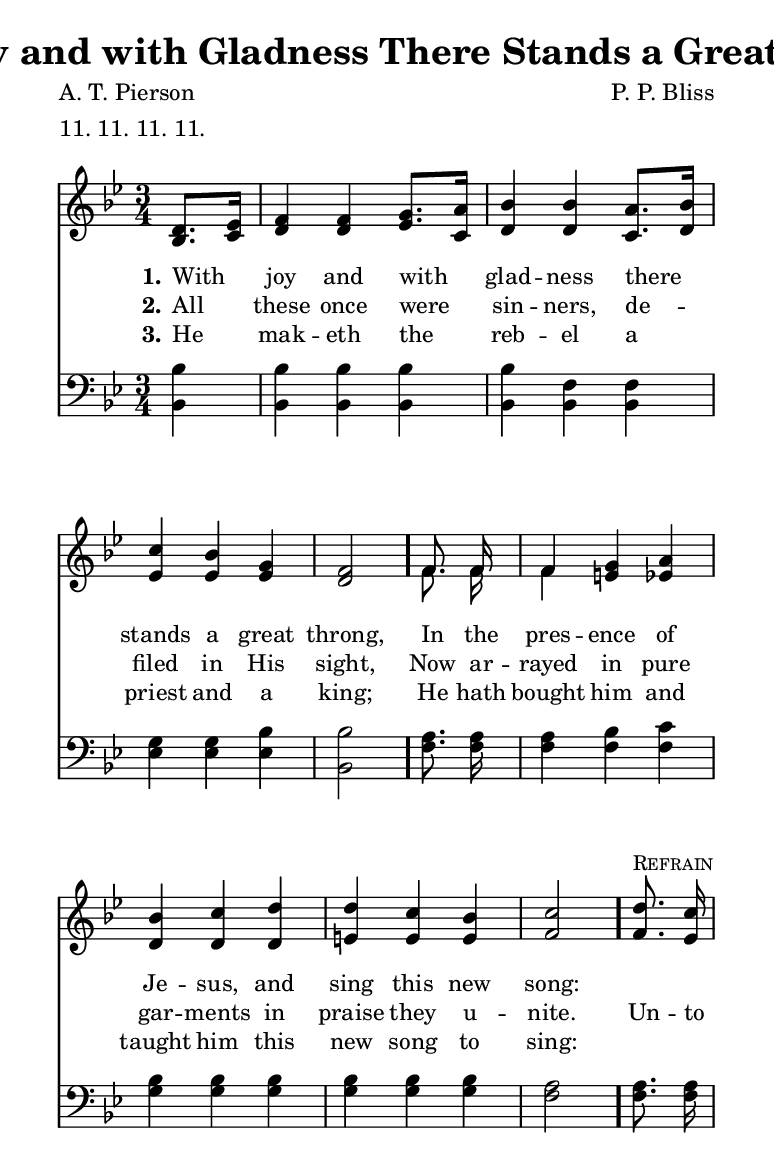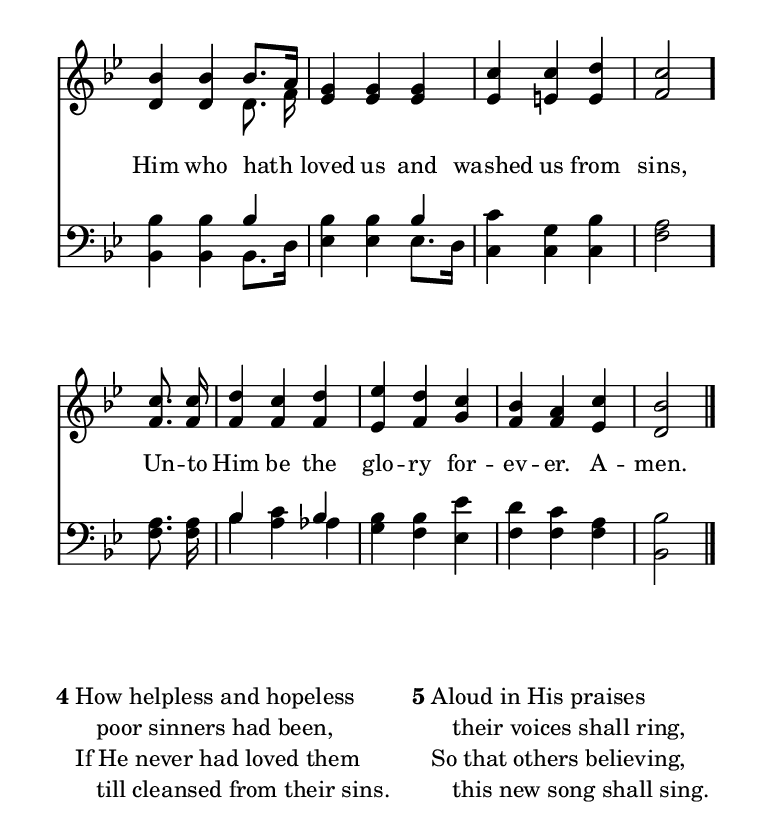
\include "common/global.ily"
\paper {
  \include "common/paper.ily"
}

\header{
  %gospel
  hymnnumber = "133"
  title = "With Joy and with Gladness There Stands a Great Throng"
  markuptitle = \markup \center-column { "With Joy and with Gladness" "There Stands a Great Throng" \vspace #0.4 }
  tunename = ""
  meter = "11. 11. 11. 11."
  poet = "A. T. Pierson"
  composer = "P. P. Bliss"
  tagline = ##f
}

% for fermata in MIDI
ta = { \tempo 4=80 }
tb = { \tempo 4=40 }

global = {
  \include "common/overrides.ily"
  \override Staff.TimeSignature.style = #'numbered
  \time 3/4
  \override Score.MetronomeMark.transparent = ##t % hide all fermata changes too
  \ta
  \key bes \major
  \partial 4
  \autoBeamOff
}

notesSoprano = {
\global
\relative c' {

  d8.[ ees16] | f4 f g8.[ a16] | bes4 bes a8.[ bes16] | c4 bes g | f2
  f8. f16 | f4 g a | bes c d | d c bes | c2

  << s^\markup { \small \caps "Refrain" }
  { d8. c16 | bes4 bes bes8.[ a16] | g4 g g | c c d | c2 } >>
  c8. c16 | d4 c d | ees d c | bes a c | bes2

  \bar "|."

}
}

notesAlto = {
\global
\relative e' {

  bes8.[ c16] | d4 d ees8.[ c16] | d4 d c8.[ d16] | ees4 ees ees | d2
  f8. f16 | f4 e ees | d d d | e e e | f2

  f8. ees16 | d4 d d8. f16 | ees4 ees ees | ees e e | f2
  f8. f16 | f4 f f | ees f g | f f ees | d2

}
}

notesTenor = {
\global
\relative a {

  bes4 | bes bes bes | bes f f | g g bes | bes2
  a8. a16 | a4 bes c | bes bes bes | bes bes bes | a2

  a8. a16 | bes4 bes bes | bes bes bes | c g bes | a2
  a8. a16 | bes4 c bes | bes bes ees | d c a | bes2

}
}

notesBass = {
\global
\relative f, {

  bes4 | bes bes bes | bes bes bes | ees ees ees | bes2
  f'8. f16 | f4 f f | g g g | g g g | f2

  f8. f16 | bes,4 bes bes8.[ d16] | ees4 ees ees8.[ d16] | c4 c c | f2
  f8. f16 | bes4 a aes | g f ees | f f f | bes,2

}
}

Refrain = \lyricmode {

Un -- to Him who hath loved us and washed us from sins, \bar "." \eogbreak
Un -- to Him be the glo -- ry for -- ev -- er. A -- men. \bar "." \eogbreak

}

wordsA = \lyricmode {
\set stanza = "1."

With joy and with glad -- ness there stands a great throng, \bar "." \eogbreak % XXX blue book changes "stand" to "stands" but leaves "sing" in the next line
In the pres -- ence of Je -- sus, and sing this new song: \bar "." \eogbreak

}

wordsB = \lyricmode {
\set stanza = "2."

All these once were sin -- ners, de -- filed in His sight,
Now ar -- rayed in pure gar -- ments in praise they u -- nite.

\Refrain

}

wordsC = \lyricmode {
\set stanza = "3."

He mak -- eth the reb -- el a priest and a king;
He hath bought him and taught him this new song to sing:

}

wordsD = \markuplist {

\line { How helpless and hopeless } \line { { \hspace #2 } poor sinners had been, }
\line { If He never had loved them } \line { { \hspace #2 } till cleansed from their sins. }

}

wordsE = \markuplist {

\line { Aloud in His praises } \line { { \hspace #2 } their voices shall ring, }
\line { So that others believing, } \line { { \hspace #2 } this new song shall sing. }

}

\score {
  \context ChoirStaff <<
    \context Staff = upper <<
      \set Staff.autoBeaming = ##f
      \set ChoirStaff.systemStartDelimiter = #'SystemStartBar
      \set ChoirStaff.printPartCombineTexts = ##f
      \partcombine #'(2 . 9) \notesSoprano \notesAlto
      \context NullVoice = sopranos { \voiceOne << \notesSoprano >> }
      \context Lyrics = one   \lyricsto sopranos \wordsA
      \context Lyrics = two   \lyricsto sopranos \wordsB
      \context Lyrics = three \lyricsto sopranos \wordsC
    >>
    \context Staff = men <<
      \set Staff.autoBeaming = ##f
      \clef bass
      \set ChoirStaff.printPartCombineTexts = ##f
      \partcombine #'(2 . 9) \notesTenor \notesBass
    >>
  >>
  \layout {
    \include "common/layout.ily"
  }
  \midi{
    \include "common/midi.ily"
  }
}

\noPageBreak

\markup { \fill-line {
  \hspace #0.1
  \line{ \bold 4 \column { \wordsD } }
  \hspace #0.1
  \line{ \bold 5 \column { \wordsE } }
  \hspace #0.1
} }

\version "2.19.49"  % necessary for upgrading to future LilyPond versions.

% vi:set et ts=2 sw=2 ai nocindent syntax=lilypond:
